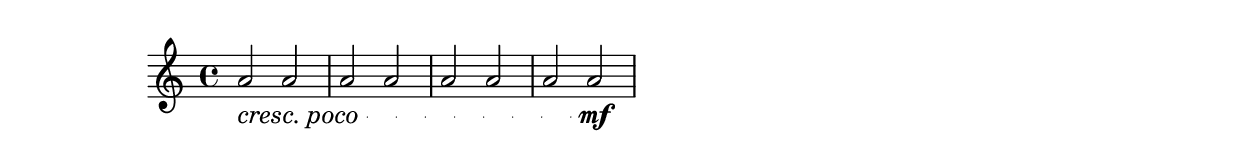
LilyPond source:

%% Do not edit this file; it is automatically
%% generated from LSR http://lsr.dsi.unimi.it
%% This file is in the public domain.
\version "2.13.10"

\header {
  lsrtags = "expressive-marks"

%% Translation of GIT committish: b2d4318d6c53df8469dfa4da09b27c15a374d0ca
  texidoces = "
Se puede modificar el texto empleado para los crescendos y
decrescendos modificando las propiedades de contexto
@code{crescendoText} y @code{decrescendoText}.  El estilo de la
línea de extensión se puede cambiar modificando la propiedad
@code{'style} de @code{DynamicTextSpanner}.  El valor
predeterminado es @code{'hairpin} (regulador), y entre otros
valores posibles se encuentran @code{'line} (línea),
@code{'dashed-line} (línea discontinua) y @code{'dotted-line}
(línea de puntos):

"
  doctitlees = "Cambiar el texto y los estilos de objeto de extensión para las indicaciones dinámicas textuales"

%% Translation of GIT committish: d96023d8792c8af202c7cb8508010c0d3648899d
texidocde = "
Der Text, der für Crescendo und Decrescendo gestzt wird, kann geändert
werden, indem man die Eigenschaften @code{crescendoText} und
@code{decrescendoText} verändert.  Der Stil des Streckers kann auch
geändert werden, indem die @code{'style}-Eigenschaft des
@code{DynamicTextSpanner} beeinflusst wird.  Der Standardwert ist
@code{'hairpin}, ander Möglichkeiten sind @code{'line}, @code{'dashed-line}
und @code{'dotted-line}.
"
  doctitlede = "Text und Strecker-Stile für Dynamik-Texte ändern"
%% Translation of GIT committish: ae814f45737bd1bdaf65b413a4c37f70b84313b7
  texidocfr = "
Le texte par défaut des crescendos et decrescendos se change en
modifiant les propriétés de contexte @code{crescendoText} et 
@code{decrescendoText}. L'aspect de la ligne d'extension est fonction
de la propriété @code{'style} du @code{DynamicTextSpanner}.  Sa valeur
par défaut est @code{'hairpin}, mais d'autres valeurs sont disponibles,
comme @code{'line}, @code{'dashed-line} et @code{'dotted-line}.

"
  doctitlefr = "Modifidation du texte et de l'extension de nuances textuelles"


  texidoc = "
The text used for crescendos and decrescendos can be changed by
modifying the context properties @code{crescendoText} and
@code{decrescendoText}. The style of the spanner line can be changed by
modifying the @code{'style} property of @code{DynamicTextSpanner}.  The
default value is @code{'hairpin}, and other possible values include
@code{'line}, @code{'dashed-line} and @code{'dotted-line}.

"
  doctitle = "Changing text and spanner styles for text dynamics"
} % begin verbatim

\relative c'' {
  \set crescendoText = \markup { \italic { cresc. poco } }
  \set crescendoSpanner = #'text
  \override DynamicTextSpanner #'style = #'dotted-line
  a2\< a
  a2 a
  a2 a
  a2 a\mf
}
